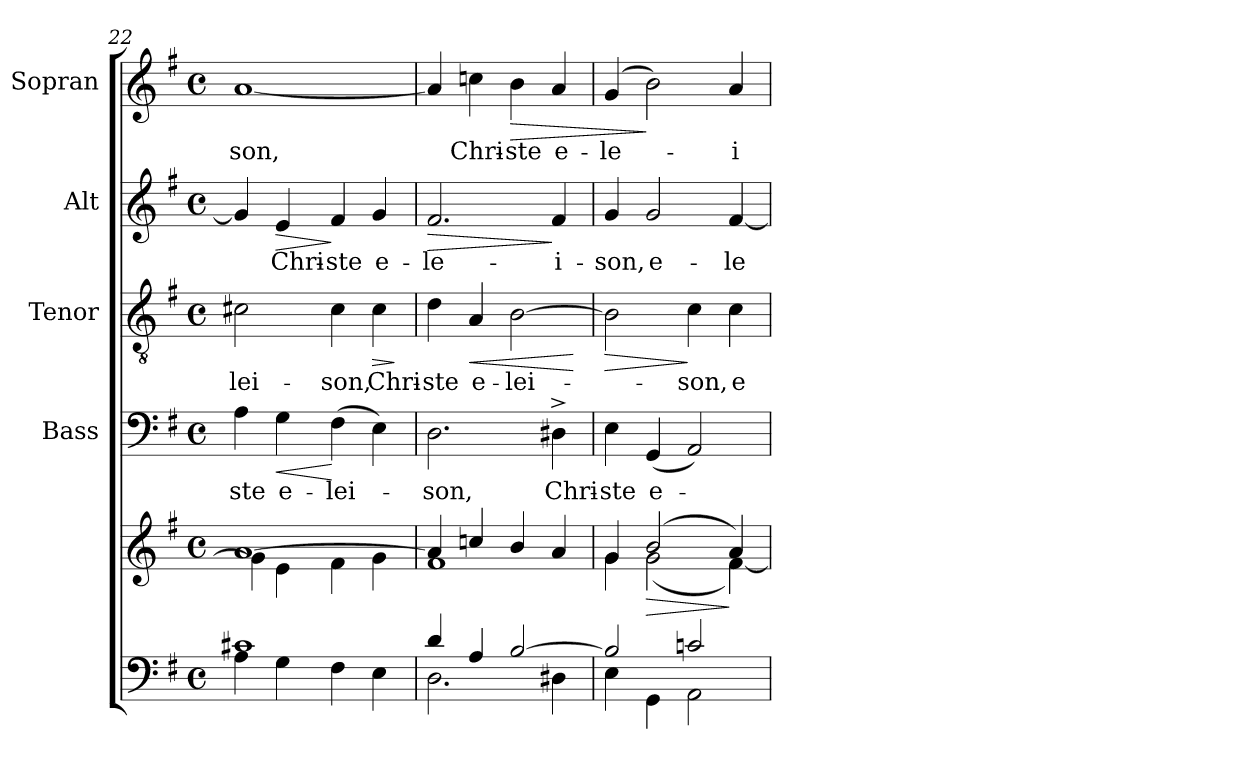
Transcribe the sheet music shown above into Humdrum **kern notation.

**kern	**kern	**dynam	**kern	**text	**dynam	**kern	**text	**dynam	**kern	**text	**dynam	**kern	**text	**dynam
*part5	*part5	*part5	*part4	*part4	*part4	*part3	*part3	*part3	*part2	*part2	*part2	*part1	*part1	*part1
*staff6	*staff5	*staff5/6	*staff4	*staff4	*staff4	*staff3	*staff3	*staff3	*staff2	*staff2	*staff2	*staff1	*staff1	*staff1
*	*	*	*I"Bass	*	*	*I"Tenor	*	*	*I"Alt	*	*	*I"Sopran	*	*
*	*	*	*I'B.	*	*	*I'T.	*	*	*I'A.	*	*	*I'S.	*	*
!!LO:PB:g=z
*clefF4	*clefG2	*	*clefF4	*	*	*clefGv2	*	*	*clefG2	*	*	*clefG2	*	*
*k[f#]	*k[f#]	*	*k[f#]	*	*	*k[f#]	*	*	*k[f#]	*	*	*k[f#]	*	*
*G:	*G:	*	*G:	*	*	*G:	*	*	*G:	*	*	*G:	*	*
*M4/4	*M4/4	*	*M4/4	*	*	*M4/4	*	*	*M4/4	*	*	*M4/4	*	*
*met(c)	*met(c)	*	*met(c)	*	*	*met(c)	*	*	*met(c)	*	*	*met(c)	*	*
=22	=22	=22	=22	=22	=22	=22	=22	=22	=22	=22	=22	=22	=22	=22
*^	*^	*	*	*	*	*	*	*	*	*	*	*	*	*
!	!	!	!	!	!	!LO:LY:b	!	!	!LO:LY:b	!	!	!	!	!	!LO:LY:b	!
1c#X	4A\	[>1a	4g\]	.	4A\	-ste	.	2c#X\	-lei-	.	4g/]	.	.	[1a	-son,	.
!	!	!	!	!	!	!LO:LY:b	!LO:HP:b	!	!	!	!	!LO:LY:b	!LO:HP:b	!	!	!
.	4G\	.	4e\	.	4G\	e-	<	.	.	.	4e/	Chri-	>	.	.	.
!	!	!	!	!	!	!LO:LY:b	!	!	!LO:LY:b	!	!	!LO:LY:b	!	!	!	!
.	4F#\	.	4f#\	.	(>4F#\	-lei-	[	4c#\	-son,	.	4f#/	-ste	]	.	.	.
!	!	!	!	!	!	!	!	!	!LO:LY:b	!LO:HP:b	!	!LO:LY:b	!	!	!	!
.	4E\	.	4g\	.	4E\)	.	.	4c#\	Chri-	>	4g/	e-	.	.	.	.
*v	*v	*	*	*	*	*	*	*	*	*	*	*	*	*	*	*
*	*v	*v	*	*	*	*	*	*	*	*	*	*	*	*	*
.	.	.	.	.	.	.	.	]	.	.	.	.	.	.
=23	=23	=23	=23	=23	=23	=23	=23	=23	=23	=23	=23	=23	=23	=23
*^	*^	*	*	*	*	*	*	*	*	*	*	*	*	*
!	!	!	!	!	!	!LO:LY:b	!	!	!LO:LY:b	!	!	!LO:LY:b	!LO:HP:b	!	!	!
4d/	2.D\	4a/]	1f#	.	2.D\	-son,	.	4d\	-ste	.	2.f#/	-le-	>	4a/]	.	.
!	!	!	!	!	!	!	!	!	!LO:LY:b	!LO:HP:b	!	!	!	!	!LO:LY:b	!
4A/	.	4ccn/	.	.	.	.	.	4A/	e-	<	.	.	.	4ccn\	Chri-	.
!	!	!	!	!	!	!	!	!	!LO:LY:b	!	!	!	!	!	!LO:LY:b	!LO:HP:b
[>2B/	.	4b/	.	.	.	.	.	[2B\	-lei-	.	.	.	.	4b\	-ste	>
!	!	!	!	!	!	!LO:LY:b	!	!	!	!	!	!LO:LY:b	!	!	!LO:LY:b	!
.	4D#X\	4a/	.	.	4D#X^>\	Chri-	.	.	.	.	4f#/	-i-	]	4a/	e-	.
*v	*v	*	*	*	*	*	*	*	*	*	*	*	*	*	*	*
*	*v	*v	*	*	*	*	*	*	*	*	*	*	*	*	*
.	.	.	.	.	.	.	.	[	.	.	.	.	.	.
=24	=24	=24	=24	=24	=24	=24	=24	=24	=24	=24	=24	=24	=24	=24
*^	*^	*	*	*	*	*	*	*	*	*	*	*	*	*
!	!	!	!	!	!	!LO:LY:b	!	!	!	!LO:HP:b	!	!LO:LY:b	!	!	!LO:LY:b	!
2B/]	4E\	4g/	4g\	.	4E\	-ste	.	2B\]	.	>	4g/	-son,	.	(4g/	-le-	.
!	!	!	!	!LO:HP:b	!	!LO:LY:b	!	!	!	!	!	!LO:LY:b	!	!	!	!
.	4GG\	(2b/	(<2g\	>	(<4GG/	e-	.	.	.	.	2g/	e-	.	2b\)	.	]
!	!	!	!	!	!	!	!	!	!LO:LY:b	!	!	!	!	!	!	!
2cn/	2AA\	.	.	.	2AA/)	.	.	4c\	-son,	]	.	.	.	.	.	.
!	!	!	!	!	!	!	!	!	!LO:LY:b	!	!	!LO:LY:b	!	!	!LO:LY:b	!
.	.	4a/)	[<4f#\)	]	.	.	.	4c\	e-	.	[4f#/	-le-	.	4a/	-i-	.
*v	*v	*	*	*	*	*	*	*	*	*	*	*	*	*	*	*
*	*v	*v	*	*	*	*	*	*	*	*	*	*	*	*	*
=	=	=	=	=	=	=	=	=	=	=	=	=	=	=
*-	*-	*-	*-	*-	*-	*-	*-	*-	*-	*-	*-	*-	*-	*-
